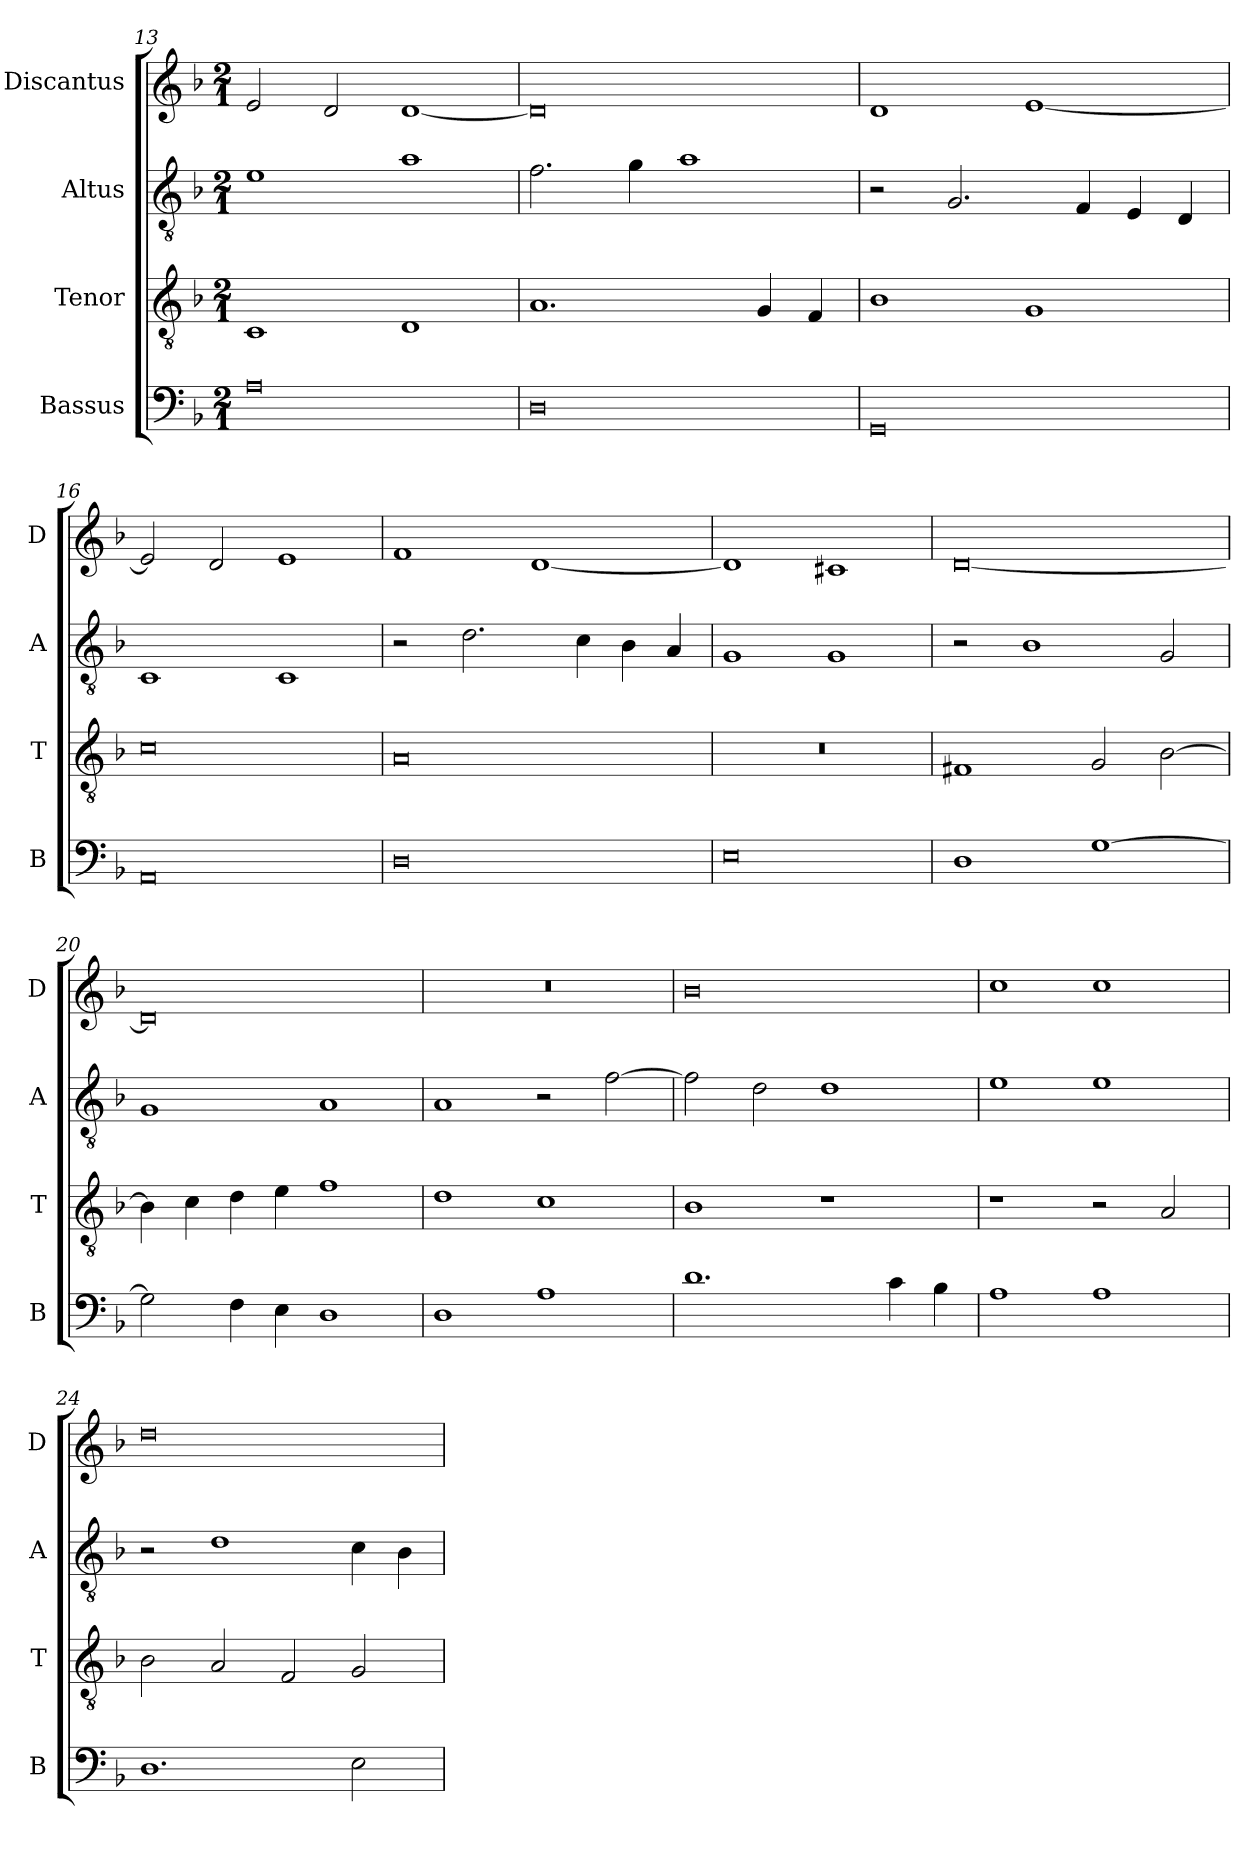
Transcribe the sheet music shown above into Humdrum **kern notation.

**kern	**kern	**kern	**kern
*part4	*part3	*part2	*part1
*staff4	*staff3	*staff2	*staff1
*I"Bassus	*I"Tenor	*I"Altus	*I"Discantus
*I'B	*I'T	*I'A	*I'D
*clefF4	*clefGv2	*clefGv2	*clefG2
*k[b-]	*k[b-]	*k[b-]	*k[b-]
*M2/1	*M2/1	*M2/1	*M2/1
=13	=13	=13	=13
0A	1C	1e	2e/
.	.	.	2d/
.	1D	1a	[1d
=14	=14	=14	=14
0D	1.A	2.f\	0d]
.	.	4g\	.
.	.	1a	.
.	4G/	.	.
.	4F/	.	.
=15	=15	=15	=15
0GG	1B-	2r	1d
.	.	2.G/	.
.	1G	.	[1e
.	.	4F/	.
.	.	4E/	.
.	.	4D/	.
=16	=16	=16	=16
0AA	0c	1C	2e/]
.	.	.	2d/
.	.	1C	1e
=17	=17	=17	=17
0D	0A	2r	1f
.	.	2.d\	.
.	.	.	[1d
.	.	4c\	.
.	.	4B-\	.
.	.	4A/	.
=18	=18	=18	=18
0E	0r	1G	1d]
.	.	1G	1c#X
=19	=19	=19	=19
1D	1F#X	2r	[0d
.	.	1B-	.
[1G	2G/	.	.
.	[2B-\	2G/	.
=20	=20	=20	=20
2G\]	4B-\]	1G	0d]
.	4c\	.	.
4F\	4d\	.	.
4E\	4e\	.	.
1D	1f	1A	.
=21	=21	=21	=21
1D	1d	1A	0r
1A	1c	2r	.
.	.	[2f\	.
=22	=22	=22	=22
1.d	1B-	2f\]	0b-
.	.	2d\	.
.	1r	1d	.
4c\	.	.	.
4B-\	.	.	.
=23	=23	=23	=23
1A	1r	1e	1cc
1A	2r	1e	1cc
.	2A/	.	.
=24	=24	=24	=24
1.D	2B-\	2r	0dd
.	2A/	1d	.
.	2F/	.	.
2E\	2G/	4c\	.
.	.	4B-\	.
=	=	=	=
*-	*-	*-	*-
